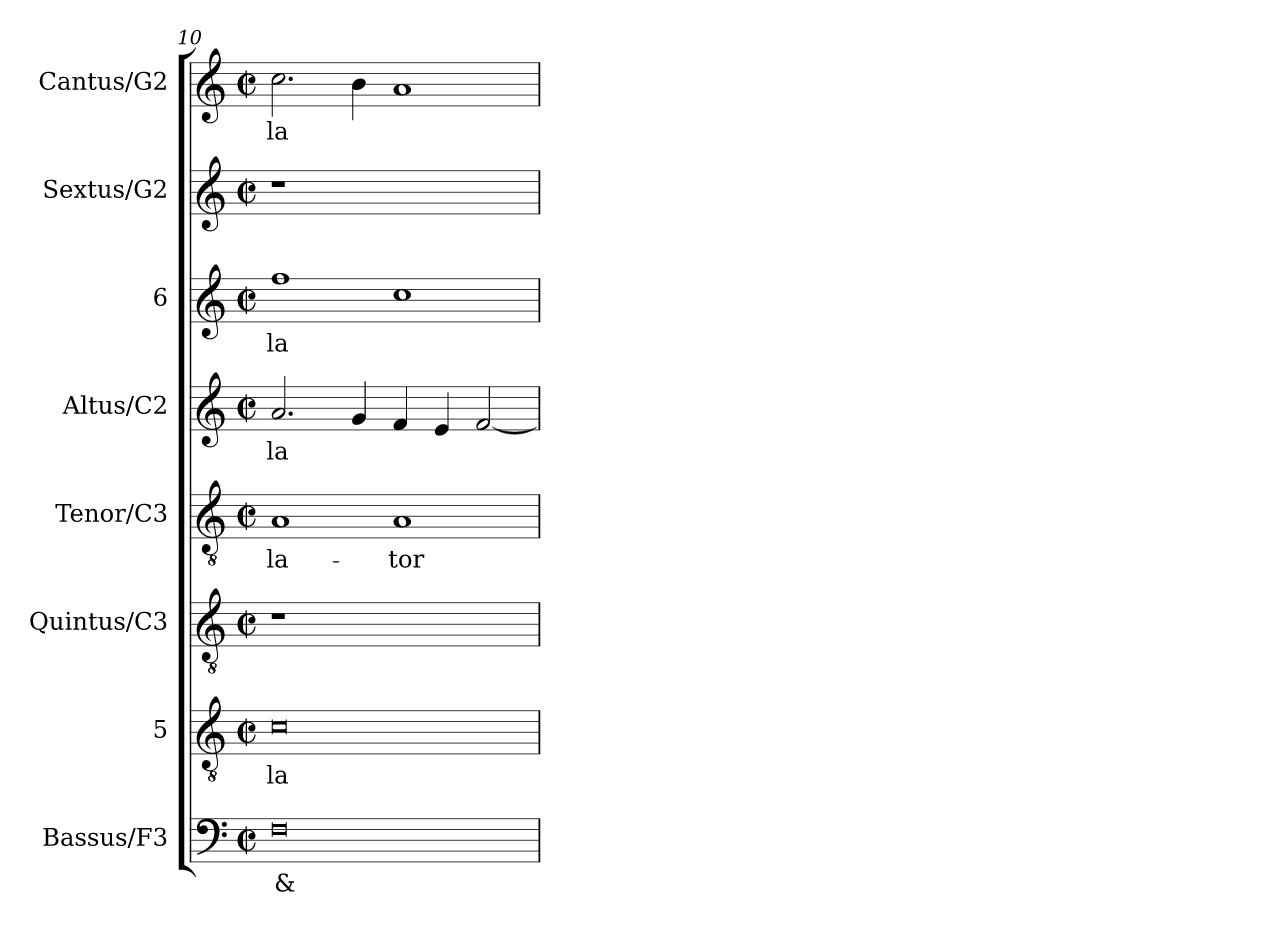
**kern	**text	**kern	**text	**kern	**kern	**text	**kern	**text	**kern	**text	**kern	**kern	**text
*part8	*part8	*part7	*part7	*part6	*part5	*part5	*part4	*part4	*part3	*part3	*part2	*part1	*part1
*staff8	*staff8	*staff7	*staff7	*staff6	*staff5	*staff5	*staff4	*staff4	*staff3	*staff3	*staff2	*staff1	*staff1
*I"Bassus/F3	*	*I"5	*	*I"Quintus/C3	*I"Tenor/C3	*	*I"Altus/C2	*	*I"6	*	*I"Sextus/G2	*I"Cantus/G2	*
*I'B	*	*	*	*	*I'T	*	*I'A	*	*	*	*	*I'C	*
*clefF4	*	*clefGv2	*	*clefGv2	*clefGv2	*	*clefG2	*	*clefG2	*	*clefG2	*clefG2	*
*k[]	*	*k[]	*	*k[]	*k[]	*	*k[]	*	*k[]	*	*k[]	*k[]	*
*C:	*	*C:	*	*C:	*C:	*	*C:	*	*C:	*	*C:	*C:	*
*M2/2	*	*M2/2	*	*M2/2	*M2/2	*	*M2/2	*	*M2/2	*	*M2/2	*M2/2	*
*met(c|)	*	*met(c|)	*	*met(c|)	*met(c|)	*	*met(c|)	*	*met(c|)	*	*met(c|)	*met(c|)	*
=10	=10	=10	=10	=10	=10	=10	=10	=10	=10	=10	=10	=10	=10
!	!LO:LY:b:cj	!	!LO:LY:b:cj	!	!	!LO:LY:b:cj	!	!LO:LY:b:cj	!	!LO:LY:b:cj	!	!	!LO:LY:b:cj
0F	&	0c	-la-	1r	1A	-la-	2.a/	-la-	1ff	-la-	1r	2.cc\	-la-
!	!	!	!	!	!	!	!	!LO:LY:b:cj	!	!	!	!	!LO:LY:b:cj
.	.	.	.	.	.	.	4g/	--	.	.	.	4b\	--
!	!	!	!	!	!	!LO:LY:b:cj	!	!LO:LY:b:cj	!	!LO:LY:b:cj	!	!	!LO:LY:b:cj
.	.	.	.	1ryy	1A	-tor	4f/	--	1cc	--	1ryy	1a	--
!	!	!	!	!	!	!	!	!LO:LY:b:cj	!	!	!	!	!
.	.	.	.	.	.	.	4e/	--	.	.	.	.	.
!	!	!	!	!	!	!	!	!LO:LY:b:cj	!	!	!	!	!
.	.	.	.	.	.	.	[<2f/	--	.	.	.	.	.
=	=	=	=	=	=	=	=	=	=	=	=	=	=
*-	*-	*-	*-	*-	*-	*-	*-	*-	*-	*-	*-	*-	*-
